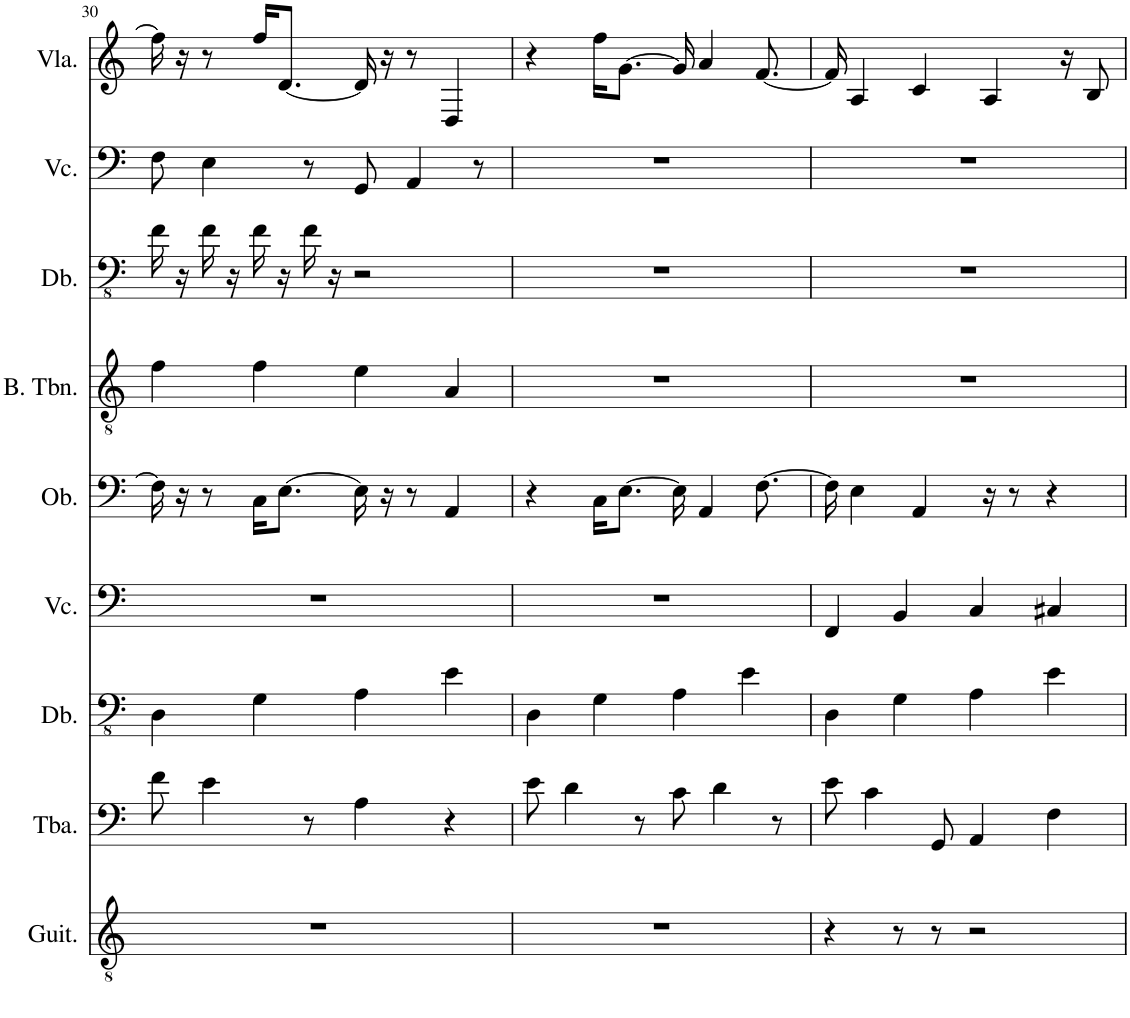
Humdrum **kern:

**kern	**kern	**kern	**kern	**kern	**kern	**kern	**kern	**kern
*part9	*part8	*part7	*part6	*part5	*part4	*part3	*part2	*part1
*staff9	*staff8	*staff7	*staff6	*staff5	*staff4	*staff3	*staff2	*staff1
*I"Classical Guitar	*I"Tuba	*I"Double Bass	*I"Violoncello	*I"Oboe	*I"Bass Trombone	*I"Double Bass	*I"Violoncello	*I"Viola
*I'Guit.	*I'Tba.	*I'Db.	*I'Vc.	*I'Ob.	*I'B. Tbn.	*I'Db.	*I'Vc.	*I'Vla.
!!LO:PB:g=z
*clefGv2	*clefF4	*clefFv4	*clefF4	*clefF4	*clefGv2	*clefFv4	*clefF4	*clefG2
*	*	*Trd7c12	*	*Trd-14c-24	*	*Trd7c12	*	*
*k[]	*k[]	*k[]	*k[]	*k[]	*k[]	*k[]	*k[]	*k[]
*M4/4	*M4/4	*M4/4	*M4/4	*M4/4	*M4/4	*M4/4	*M4/4	*M4/4
=30	=30	=30	=30	=30	=30	=30	=30	=30
1r	8f\	4DD\	1r	16F\]	4f\	16F\	8F\	16ff\]
.	.	.	.	16r	.	16r	.	16r
.	4e\	.	.	8r	.	16F\	4E\	8r
.	.	.	.	.	.	16r	.	.
.	.	4GG\	.	16C\KL	4f\	16F\	.	16ff/KL
.	.	.	.	[8.E\J	.	16r	.	[8.d/J
.	8r	.	.	.	.	16F\	8r	.
.	.	.	.	.	.	16r	.	.
.	4A\	4AA\	.	16E\]	4e\	2r	8GG/	16d/]
.	.	.	.	16r	.	.	.	16r
.	.	.	.	8r	.	.	4AA/	8r
.	4r	4E\	.	4AA/	4A/	.	.	4D/
.	.	.	.	.	.	.	8r	.
=31	=31	=31	=31	=31	=31	=31	=31	=31
1r	8e\	4DD\	1r	4r	1r	1r	1r	4r
.	4d\	.	.	.	.	.	.	.
.	.	4GG\	.	16C\KL	.	.	.	16ff\KL
.	.	.	.	[8.E\J	.	.	.	[8.g\J
.	8r	.	.	.	.	.	.	.
.	8c\	4AA\	.	16E\]	.	.	.	16g/]
.	.	.	.	4AA/	.	.	.	4a/
.	4d\	.	.	.	.	.	.	.
.	.	4E\	.	.	.	.	.	.
.	.	.	.	[8.F\	.	.	.	[8.f/
.	8r	.	.	.	.	.	.	.
=32	=32	=32	=32	=32	=32	=32	=32	=32
4r	8e\	4DD\	4FF/	16F\]	1r	1r	1r	16f/]
.	.	.	.	4E\	.	.	.	4A/
.	4c\	.	.	.	.	.	.	.
8r	.	4GG\	4BB/	.	.	.	.	.
.	.	.	.	4AA/	.	.	.	4c/
8r	8GG/	.	.	.	.	.	.	.
2r	4AA/	4AA\	4C/	.	.	.	.	.
.	.	.	.	16r	.	.	.	4A/
.	.	.	.	8r	.	.	.	.
.	4F\	4E\	4C#X/	4r	.	.	.	.
.	.	.	.	.	.	.	.	16r
.	.	.	.	.	.	.	.	8B/
=	=	=	=	=	=	=	=	=
*-	*-	*-	*-	*-	*-	*-	*-	*-
